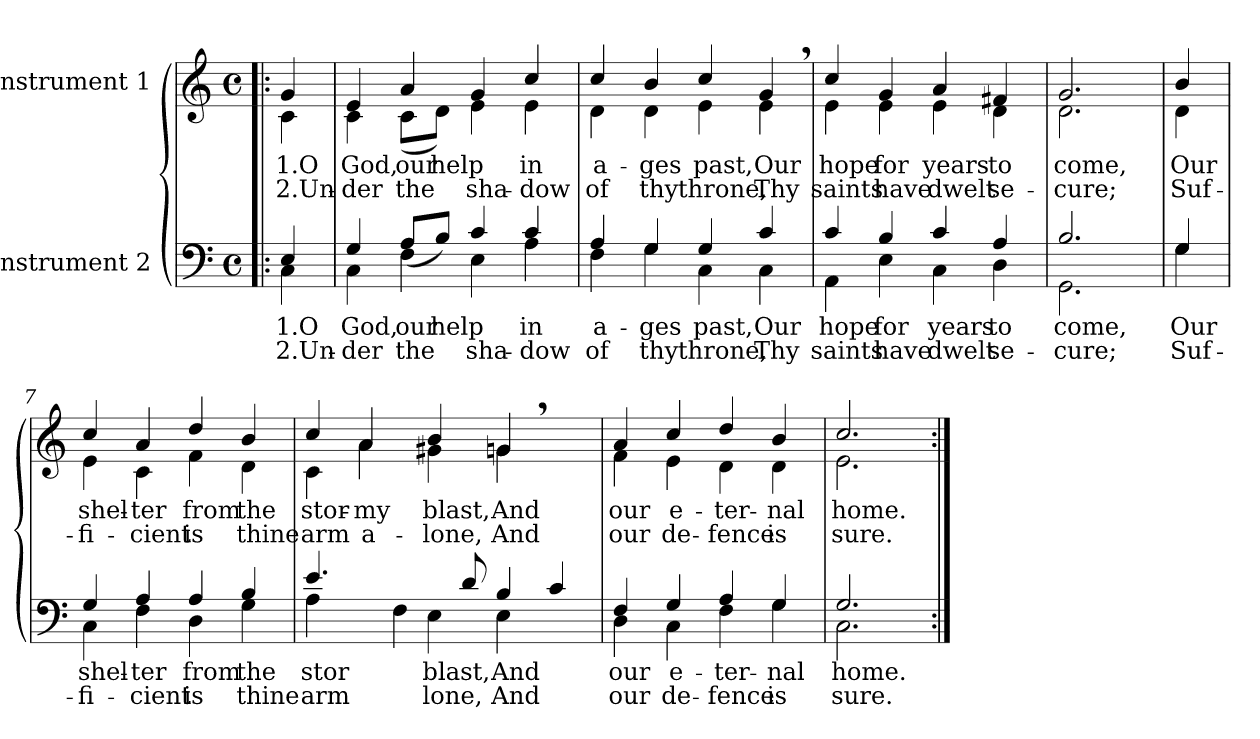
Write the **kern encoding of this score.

**kern	**text	**text	**kern	**text	**text
*part2	*part2	*part2	*part1	*part1	*part1
*staff2	*staff2	*staff2	*staff1	*staff1	*staff1
*I"Instrument 2	*	*	*I"Instrument 1	*	*
!!LO:PB:g=z
*stria5	*	*	*stria5	*	*
*clefF4	*	*	*clefG2	*	*
*k[]	*	*	*k[]	*	*
*C:	*	*	*C:	*	*
*M4/4	*	*	*M4/4	*	*
*met(c)	*	*	*met(c)	*	*
=1!|:	=1!|:	=1!|:	=1!|:	=1!|:	=1!|:
*^	*	*	*	*	*
!	!	!LO:LY:a:rj	!LO:LY:a:rj	!	!LO:LY:b:rj	!LO:LY:b:rj
*	*	*	*	*^	*	*
4E/	4C\	1.O	2.Un-	4g/	4c\	1.O	2.Un-
=2	=2	=2	=2	=2	=2	=2	=2
!	!	!LO:LY:a:rj	!LO:LY:a:rj	!	!	!LO:LY:b:rj	!LO:LY:b:rj
4G/	4C\	-God,	der	4e/	4c\	-God,	der
!	!	!LO:LY:a:rj	!LO:LY:a:rj	!	!	!LO:LY:b:rj	!LO:LY:b:rj
4F\	(>8A/L	our	the	4a/	(<8c\L	our	the
!	!	!LO:LY:a:rj	!LO:LY:a:rj	!	!	!LO:LY:b:rj	!LO:LY:b:rj
.	8B/J)	help	.	.	8d\J)	help	.
!	!	!LO:LY:a:rj	!LO:LY:a:rj	!	!	!LO:LY:b:rj	!LO:LY:b:rj
4c/	4E\	-	-sha-	4g/	4e\	-	-sha-
!	!	!LO:LY:a:rj	!LO:LY:a:rj	!	!	!LO:LY:b:rj	!LO:LY:b:rj
4c/	4A\	-in	dow	4cc/	4e\	-in	dow
=3	=3	=3	=3	=3	=3	=3	=3
!	!	!LO:LY:a:rj	!LO:LY:a:rj	!	!	!LO:LY:b:rj	!LO:LY:b:rj
4A/	4F\	a-	-of	4cc/	4d\	a-	-of
!	!	!LO:LY:a:rj	!LO:LY:a:rj	!	!	!LO:LY:b:rj	!LO:LY:b:rj
4G/	4G\	ges	thy	4b/	4d\	ges	thy
!	!	!LO:LY:a:rj	!LO:LY:a:rj	!	!	!LO:LY:b:rj	!LO:LY:b:rj
4G/	4C\	past,	throne,	4cc/	4e\	past,	throne,
!	!	!LO:LY:a:rj	!LO:LY:a:rj	!	!	!LO:LY:b:rj	!LO:LY:b:rj
4c/	4C\	Our	Thy	4g,>/	4e\	Our	Thy
=4	=4	=4	=4	=4	=4	=4	=4
!	!	!LO:LY:a:rj	!LO:LY:a:rj	!	!	!LO:LY:b:rj	!LO:LY:b:rj
4c/	4AA\	hope	saints	4cc/	4e\	hope	saints
!	!	!LO:LY:a:rj	!LO:LY:a:rj	!	!	!LO:LY:b:rj	!LO:LY:b:rj
4B/	4E\	for	have	4g/	4e\	for	have
!	!	!LO:LY:a:rj	!LO:LY:a:rj	!	!	!LO:LY:b:rj	!LO:LY:b:rj
4c/	4C\	years	dwelt	4a/	4e\	years	dwelt
!	!	!LO:LY:a:rj	!LO:LY:a:rj	!	!	!LO:LY:b:rj	!LO:LY:b:rj
4A/	4D\	to	se-	4f#X/	4d\	to	se-
=5	=5	=5	=5	=5	=5	=5	=5
!	!	!LO:LY:a:rj	!LO:LY:a:rj	!	!	!LO:LY:b:rj	!LO:LY:b:rj
2.B/	2.GG\	-come,	cure;	2.g/	2.d\	-come,	cure;
!!LO:LB:g=z	!!
=6	=6	=6	=6	=6	=6	=6	=6
!	!	!LO:LY:a:rj	!LO:LY:a:rj	!	!	!LO:LY:b:rj	!LO:LY:b:rj
4G/	4G\	Our	Suf-	4b/	4d\	Our	Suf-
=7	=7	=7	=7	=7	=7	=7	=7
!	!	!LO:LY:a:rj	!LO:LY:a:rj	!	!	!LO:LY:b:rj	!LO:LY:b:rj
4G/	4C\	-shel-	-fi-	4cc/	4e\	-shel-	-fi-
!	!	!LO:LY:a:rj	!LO:LY:a:rj	!	!	!LO:LY:b:rj	!LO:LY:b:rj
4A/	4F\	-ter	cient	4a/	4c\	-ter	cient
!	!	!LO:LY:a:rj	!LO:LY:a:rj	!	!	!LO:LY:b:rj	!LO:LY:b:rj
4A/	4D\	from	is	4dd/	4f\	from	is
!	!	!LO:LY:a:rj	!LO:LY:a:rj	!	!	!LO:LY:b:rj	!LO:LY:b:rj
4B/	4G\	the	thine	4b/	4d\	the	thine
=8	=8	=8	=8	=8	=8	=8	=8
!	!	!LO:LY:a:rj	!LO:LY:a:rj	!	!	!LO:LY:b:rj	!LO:LY:b:rj
4.e/	4A\	stor-	-arm	4cc/	4c\	stor-	-arm
!	!	!	!	!	!	!LO:LY:b:rj	!LO:LY:b:rj
.	4ryy	.	.	4a/	4a\	my	a-
4F\	.	.	.	.	.	.	.
!	!	!LO:LY:a:rj	!LO:LY:a:rj	!	!	!LO:LY:b:rj	!LO:LY:b:rj
.	4E\	blast,	lone,	4b/	4g#X\	-blast,	lone,
!	!	!LO:LY:a:rj	!LO:LY:a:rj	!	!	!	!
8d/	.	-	-	.	.	.	.
!	!	!LO:LY:a:rj	!LO:LY:a:rj	!	!	!LO:LY:b:rj	!LO:LY:b:rj
4B/	4E\	And	And	4gn,>/	4g\	And	And
4c/	4ryy	.	.	4ryy	4ryy	.	.
=9	=9	=9	=9	=9	=9	=9	=9
!	!	!LO:LY:a:rj	!LO:LY:a:rj	!	!	!LO:LY:b:rj	!LO:LY:b:rj
4F/	4D\	our	our	4a/	4f\	our	our
!	!	!LO:LY:a:rj	!LO:LY:a:rj	!	!	!LO:LY:b:rj	!LO:LY:b:rj
4G/	4C\	e-	-de-	4cc/	4e\	e-	-de-
!	!	!LO:LY:a:rj	!LO:LY:a:rj	!	!	!LO:LY:b:rj	!LO:LY:b:rj
4A/	4F\	-ter-	-fence	4dd/	4d\	-ter-	-fence
!	!	!LO:LY:a:rj	!LO:LY:a:rj	!	!	!LO:LY:b:rj	!LO:LY:b:rj
4G/	4G\	nal	is	4b/	4d\	nal	is
=10	=10	=10	=10	=10	=10	=10	=10
!	!	!LO:LY:a:rj	!LO:LY:a:rj	!	!	!LO:LY:b:rj	!LO:LY:b:rj
2.G/	2.C\	home.	sure.	2.cc/	2.e\	home.	sure.
*v	*v	*	*	*	*	*	*
*	*	*	*v	*v	*	*
=:|!	=:|!	=:|!	=:|!	=:|!	=:|!
*-	*-	*-	*-	*-	*-
